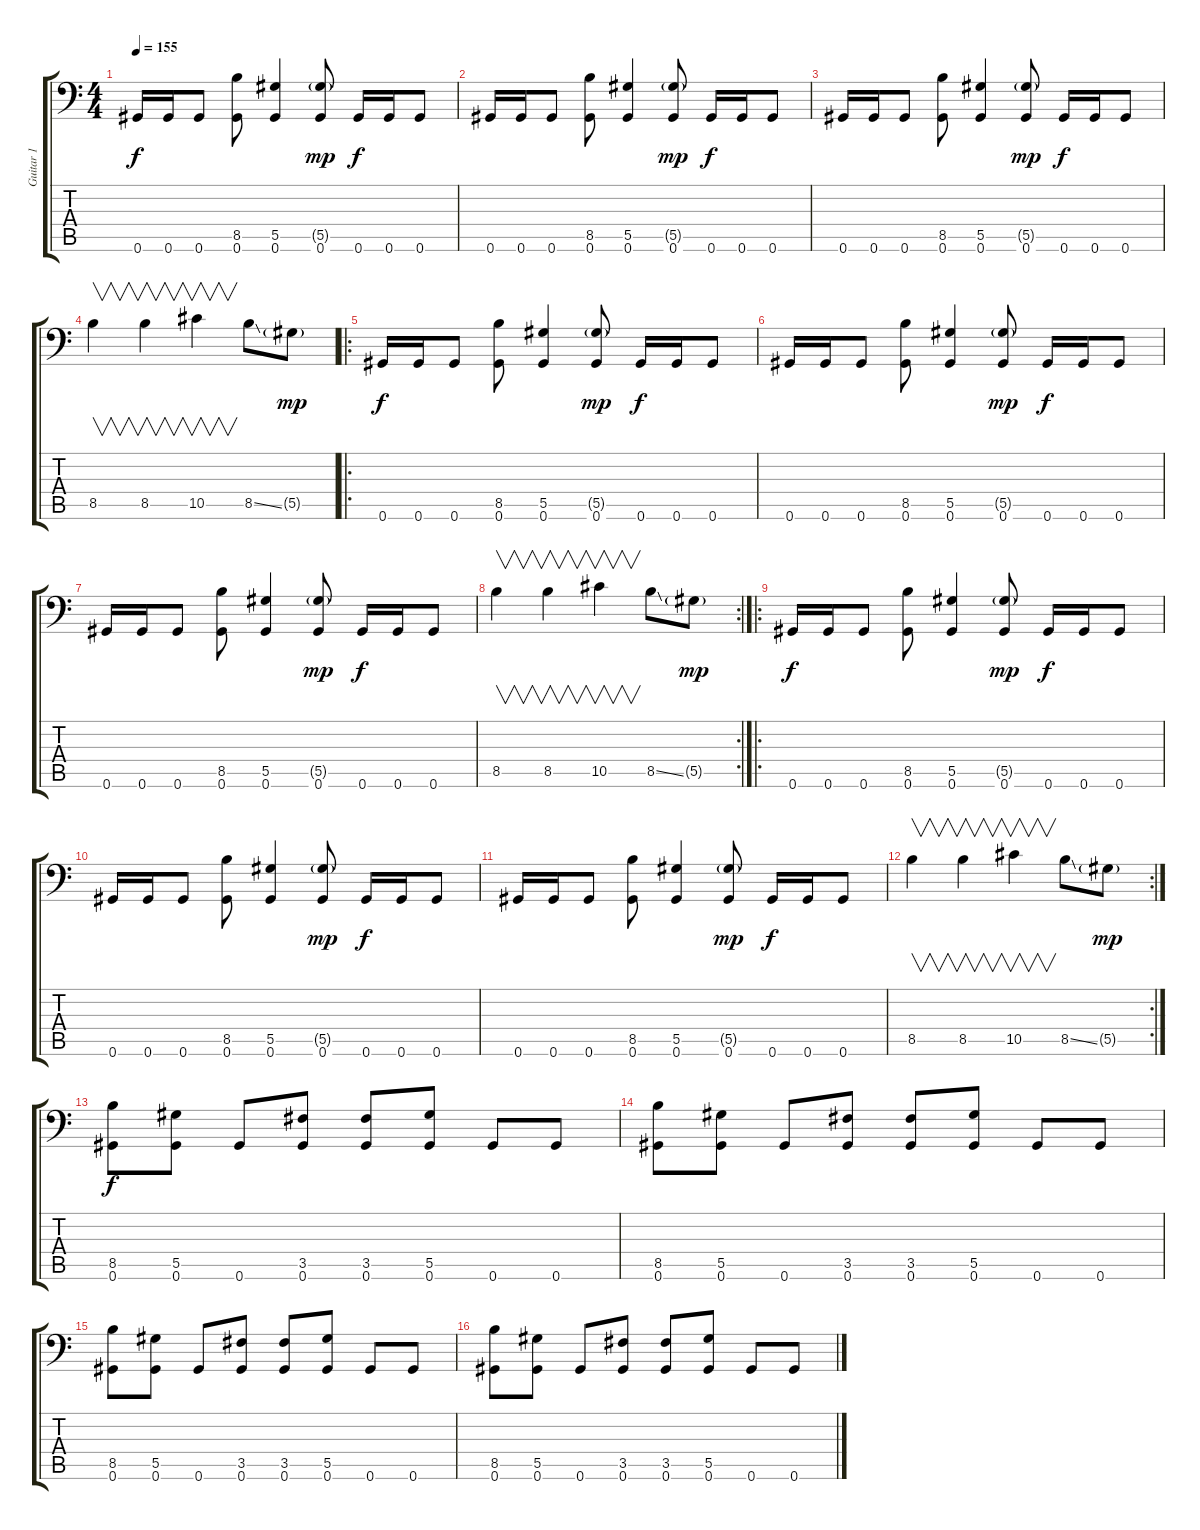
\track ("Guitar 1" "Guitar 1") {instrument overdrivenguitar}
\staff {score tabs}
\tuning (Bb3 F3 Db3 Ab2 Eb2 Ab1) {hide}
\ts (4 4)
\tempo 155
\clef f4
\ks c
0.6.16{dy f} 0.6.16 0.6.8 (8.5 0.6).8 (5.5 0.6).4 (5.5{g} 0.6).8{dy mp} 0.6.16{dy f} 0.6.16 0.6.8 |
0.6.16 0.6.16 0.6.8 (8.5 0.6).8 (5.5 0.6).4 (5.5{g} 0.6).8{dy mp} 0.6.16{dy f} 0.6.16 0.6.8 |
0.6.16 0.6.16 0.6.8 (8.5 0.6).8 (5.5 0.6).4 (5.5{g} 0.6).8{dy mp} 0.6.16{dy f} 0.6.16 0.6.8 |
8.5.4{v} 8.5.4{v} 10.5.4{v} 8.5{ss}.8 5.5{g}.8{dy mp} |
\ro
0.6.16{dy f} 0.6.16 0.6.8 (8.5 0.6).8 (5.5 0.6).4 (5.5{g} 0.6).8{dy mp} 0.6.16{dy f} 0.6.16 0.6.8 |
0.6.16 0.6.16 0.6.8 (8.5 0.6).8 (5.5 0.6).4 (5.5{g} 0.6).8{dy mp} 0.6.16{dy f} 0.6.16 0.6.8 |
0.6.16 0.6.16 0.6.8 (8.5 0.6).8 (5.5 0.6).4 (5.5{g} 0.6).8{dy mp} 0.6.16{dy f} 0.6.16 0.6.8 |
\rc 2
8.5.4{v} 8.5.4{v} 10.5.4{v} 8.5{ss}.8 5.5{g}.8{dy mp} |
\ro
0.6.16{dy f} 0.6.16 0.6.8 (8.5 0.6).8 (5.5 0.6).4 (5.5{g} 0.6).8{dy mp} 0.6.16{dy f} 0.6.16 0.6.8 |
0.6.16 0.6.16 0.6.8 (8.5 0.6).8 (5.5 0.6).4 (5.5{g} 0.6).8{dy mp} 0.6.16{dy f} 0.6.16 0.6.8 |
0.6.16 0.6.16 0.6.8 (8.5 0.6).8 (5.5 0.6).4 (5.5{g} 0.6).8{dy mp} 0.6.16{dy f} 0.6.16 0.6.8 |
\rc 2
8.5.4{v} 8.5.4{v} 10.5.4{v} 8.5{ss}.8 5.5{g}.8{dy mp} |
(8.5 0.6).8{dy f} (5.5 0.6).8 0.6.8 (3.5 0.6).8 (3.5 0.6).8 (5.5 0.6).8 0.6.8 0.6.8 |
(8.5 0.6).8 (5.5 0.6).8 0.6.8 (3.5 0.6).8 (3.5 0.6).8 (5.5 0.6).8 0.6.8 0.6.8 |
(8.5 0.6).8 (5.5 0.6).8 0.6.8 (3.5 0.6).8 (3.5 0.6).8 (5.5 0.6).8 0.6.8 0.6.8 |
(8.5 0.6).8 (5.5 0.6).8 0.6.8 (3.5 0.6).8 (3.5 0.6).8 (5.5 0.6).8 0.6.8 0.6.8
